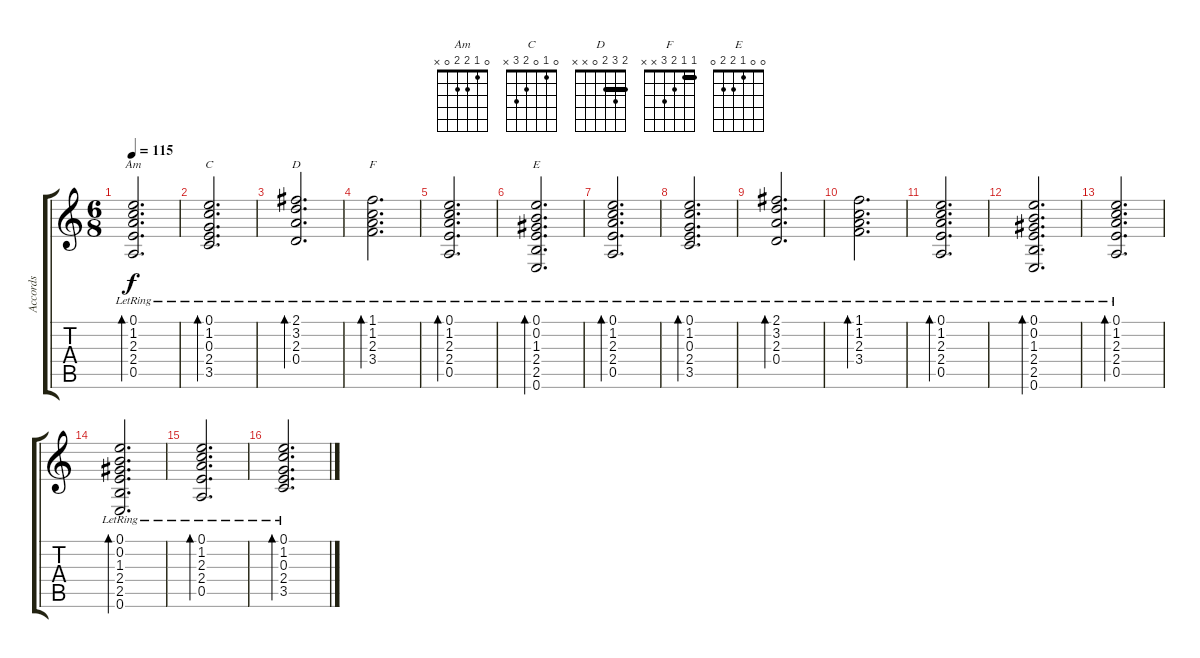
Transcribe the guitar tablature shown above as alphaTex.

\track ("Accords" "Accords") {instrument acousticguitarnylon}
\staff {score tabs}
\tuning (E4 B3 G3 D3 A2 E2) {hide}
\chord ("Am" 0 1 2 2 0 x)
\chord ("C" 0 1 0 2 3 x)
\chord ("D" 2 3 2 0 x x) {barre 2}
\chord ("F" 1 1 2 3 x x) {barre 1}
\chord ("E" 0 0 1 2 2 0)
\ts (6 8)
\tempo 115
\clef g2
\ks c
(0.1{lr} 1.2{lr} 2.3{lr} 2.4{lr} 0.5{lr}).2{d bd 120 ch "Am" dy f} |
(0.1{lr} 1.2{lr} 0.3{lr} 2.4{lr} 3.5{lr}).2{d bd 120 ch "C"} |
(2.1{lr} 3.2{lr} 2.3{lr} 0.4{lr}).2{d bd 120 ch "D"} |
(1.1{lr} 1.2{lr} 2.3{lr} 3.4{lr}).2{d bd 120 ch "F"} |
(0.1{lr} 1.2{lr} 2.3{lr} 2.4{lr} 0.5{lr}).2{d bd 120} |
(0.1{lr} 0.2{lr} 1.3{lr} 2.4{lr} 2.5{lr} 0.6{lr}).2{d bd 120 ch "E"} |
(0.1{lr} 1.2{lr} 2.3{lr} 2.4{lr} 0.5{lr}).2{d bd 120} |
(0.1{lr} 1.2{lr} 0.3{lr} 2.4{lr} 3.5{lr}).2{d bd 120} |
(2.1{lr} 3.2{lr} 2.3{lr} 0.4{lr}).2{d bd 120} |
(1.1{lr} 1.2{lr} 2.3{lr} 3.4{lr}).2{d bd 120} |
(0.1{lr} 1.2{lr} 2.3{lr} 2.4{lr} 0.5{lr}).2{d bd 120} |
(0.1{lr} 0.2{lr} 1.3{lr} 2.4{lr} 2.5{lr} 0.6{lr}).2{d bd 120} |
(0.1{lr} 1.2{lr} 2.3{lr} 2.4{lr} 0.5{lr}).2{d bd 120} |
(0.1{lr} 0.2{lr} 1.3{lr} 2.4{lr} 2.5{lr} 0.6{lr}).2{d bd 120} |
(0.1{lr} 1.2{lr} 2.3{lr} 2.4{lr} 0.5{lr}).2{d bd 120} |
(0.1{lr} 1.2{lr} 0.3{lr} 2.4{lr} 3.5{lr}).2{d bd 120}
